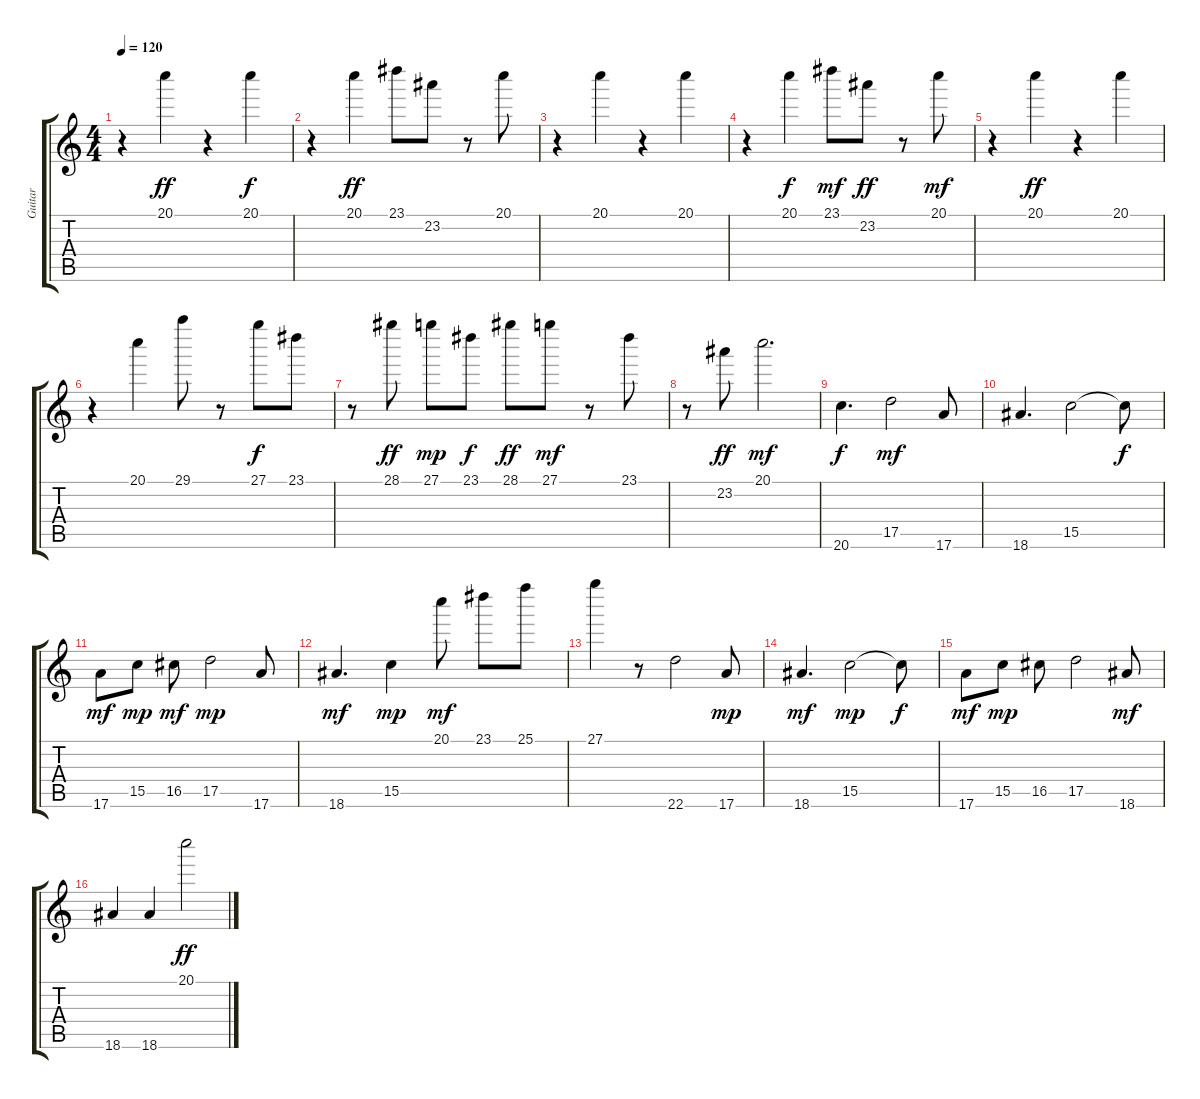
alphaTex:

\track ("Guitar" "Guitar") {instrument electricguitarjazz}
\staff {score tabs}
\tuning (E4 B3 G3 D3 A2 E2) {hide}
\ts (4 4)
\tempo 120
\clef g2
\ks c
r.4{dy f} 20.1.4{dy ff} r.4 20.1.4{dy f} |
r.4 20.1.4{dy ff} 23.1.8 23.2.8 r.8 20.1.8 |
r.4 20.1.4 r.4 20.1.4 |
r.4 20.1.4{dy f} 23.1.8{dy mf} 23.2.8{dy ff} r.8 20.1.8{dy mf} |
r.4 20.1.4{dy ff} r.4 20.1.4 |
r.4 20.1.4 29.1.8 r.8 27.1.8{dy f} 23.1.8 |
r.8 28.1.8{dy ff} 27.1.8{dy mp} 23.1.8{dy f} 28.1.8{dy ff} 27.1.8{dy mf} r.8 23.1.8 |
r.8 23.2.8{dy ff} 20.1.2{d dy mf} |
20.6.4{d dy f} 17.5.2{dy mf} 17.6.8 |
18.6.4{d} 15.5.2 15.5{t}.8{dy f} |
17.6.8{dy mf} 15.5.8{dy mp} 16.5.8{dy mf} 17.5.2{dy mp} 17.6.8 |
18.6.4{d dy mf} 15.5.4{dy mp} 20.1.8{dy mf} 23.1.8 25.1.8 |
27.1.4 r.8 22.6.2 17.6.8{dy mp} |
18.6.4{d dy mf} 15.5.2{dy mp} 15.5{t}.8{dy f} |
17.6.8{dy mf} 15.5.8{dy mp} 16.5.8 17.5.2 18.6.8{dy mf} |
18.6.4 18.6.4 20.1.2{dy ff}
